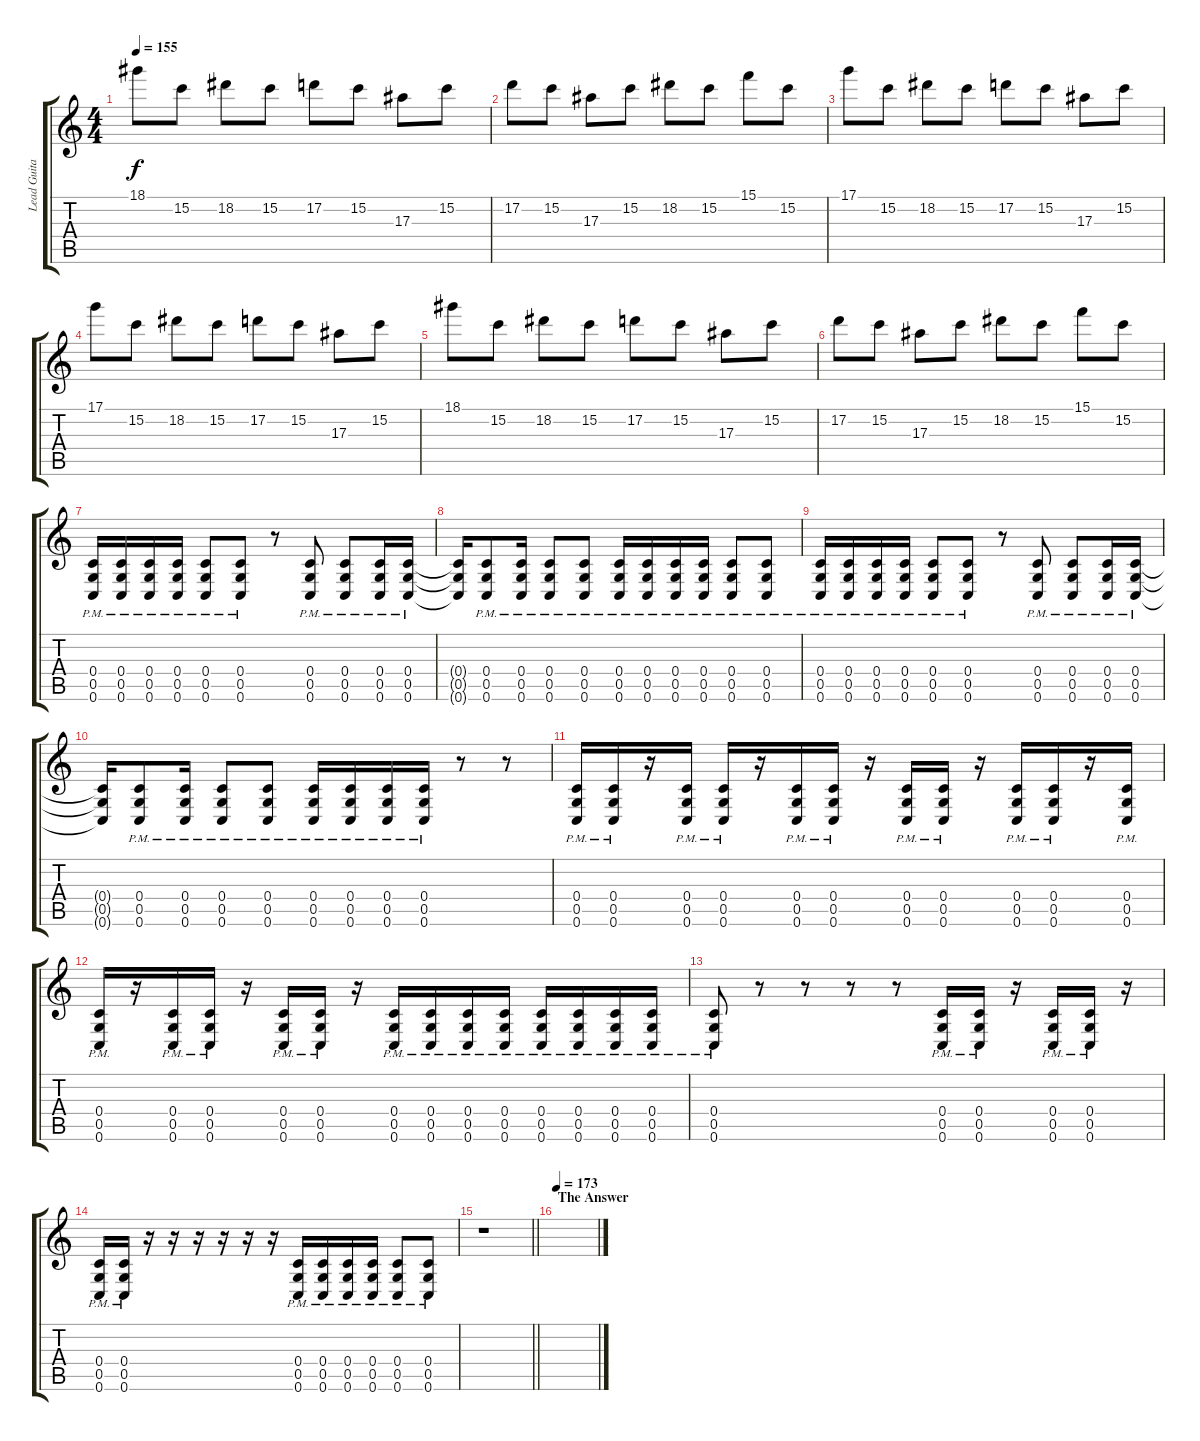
\track ("Lead Guitar (Drop C)" "Lead Guita") {instrument distortionguitar}
\staff {score tabs}
\tuning (D4 A3 F3 C3 G2 C2) {hide}
\ts (4 4)
\tempo 155
\clef g2
\ks c
18.1.8{dy f} 15.2.8 18.2.8 15.2.8 17.2.8 15.2.8 17.3.8 15.2.8 |
17.2.8 15.2.8 17.3.8 15.2.8 18.2.8 15.2.8 15.1.8 15.2.8 |
17.1.8 15.2.8 18.2.8 15.2.8 17.2.8 15.2.8 17.3.8 15.2.8 |
17.1.8 15.2.8 18.2.8 15.2.8 17.2.8 15.2.8 17.3.8 15.2.8 |
18.1.8 15.2.8 18.2.8 15.2.8 17.2.8 15.2.8 17.3.8 15.2.8 |
17.2.8 15.2.8 17.3.8 15.2.8 18.2.8 15.2.8 15.1.8 15.2.8 |
(0.4{pm} 0.5{pm} 0.6{pm}).16 (0.4{pm} 0.5{pm} 0.6{pm}).16 (0.4{pm} 0.5{pm} 0.6{pm}).16 (0.4{pm} 0.5{pm} 0.6{pm}).16 (0.4{pm} 0.5{pm} 0.6{pm}).8 (0.4{pm} 0.5{pm} 0.6{pm}).8 r.8 (0.4{pm} 0.5{pm} 0.6{pm}).8 (0.4{pm} 0.5{pm} 0.6{pm}).8 (0.4{pm} 0.5{pm} 0.6{pm}).16 (0.4{pm} 0.5{pm} 0.6{pm}).16 |
(0.4{t} 0.5{t} 0.6{t}).16 (0.4{pm} 0.5{pm} 0.6{pm}).8 (0.4{pm} 0.5{pm} 0.6{pm}).16 (0.4{pm} 0.5{pm} 0.6{pm}).8 (0.4{pm} 0.5{pm} 0.6{pm}).8 (0.4{pm} 0.5{pm} 0.6{pm}).16 (0.4{pm} 0.5{pm} 0.6{pm}).16 (0.4{pm} 0.5{pm} 0.6{pm}).16 (0.4{pm} 0.5{pm} 0.6{pm}).16 (0.4{pm} 0.5{pm} 0.6{pm}).8 (0.4{pm} 0.5{pm} 0.6{pm}).8 |
(0.4{pm} 0.5{pm} 0.6{pm}).16 (0.4{pm} 0.5{pm} 0.6{pm}).16 (0.4{pm} 0.5{pm} 0.6{pm}).16 (0.4{pm} 0.5{pm} 0.6{pm}).16 (0.4{pm} 0.5{pm} 0.6{pm}).8 (0.4{pm} 0.5{pm} 0.6{pm}).8 r.8 (0.4{pm} 0.5{pm} 0.6{pm}).8 (0.4{pm} 0.5{pm} 0.6{pm}).8 (0.4{pm} 0.5{pm} 0.6{pm}).16 (0.4{pm} 0.5{pm} 0.6{pm}).16 |
(0.4{t} 0.5{t} 0.6{t}).16 (0.4{pm} 0.5{pm} 0.6{pm}).8 (0.4{pm} 0.5{pm} 0.6{pm}).16 (0.4{pm} 0.5{pm} 0.6{pm}).8 (0.4{pm} 0.5{pm} 0.6{pm}).8 (0.4{pm} 0.5{pm} 0.6{pm}).16 (0.4{pm} 0.5{pm} 0.6{pm}).16 (0.4{pm} 0.5{pm} 0.6{pm}).16 (0.4{pm} 0.5{pm} 0.6{pm}).16 r.8 r.8 |
(0.4{pm} 0.5{pm} 0.6{pm}).16 (0.4{pm} 0.5{pm} 0.6{pm}).16 r.16 (0.4{pm} 0.5{pm} 0.6{pm}).16 (0.4{pm} 0.5{pm} 0.6{pm}).16 r.16 (0.4{pm} 0.5{pm} 0.6{pm}).16 (0.4{pm} 0.5{pm} 0.6{pm}).16 r.16 (0.4{pm} 0.5{pm} 0.6{pm}).16 (0.4{pm} 0.5{pm} 0.6{pm}).16 r.16 (0.4{pm} 0.5{pm} 0.6{pm}).16 (0.4{pm} 0.5{pm} 0.6{pm}).16 r.16 (0.4{pm} 0.5{pm} 0.6{pm}).16 |
(0.4{pm} 0.5{pm} 0.6{pm}).16 r.16 (0.4{pm} 0.5{pm} 0.6{pm}).16 (0.4{pm} 0.5{pm} 0.6{pm}).16 r.16 (0.4{pm} 0.5{pm} 0.6{pm}).16 (0.4{pm} 0.5{pm} 0.6{pm}).16 r.16 (0.4{pm} 0.5{pm} 0.6{pm}).16 (0.4{pm} 0.5{pm} 0.6{pm}).16 (0.4{pm} 0.5{pm} 0.6{pm}).16 (0.4{pm} 0.5{pm} 0.6{pm}).16 (0.4{pm} 0.5{pm} 0.6{pm}).16 (0.4{pm} 0.5{pm} 0.6{pm}).16 (0.4{pm} 0.5{pm} 0.6{pm}).16 (0.4{pm} 0.5{pm} 0.6{pm}).16 |
(0.4{pm} 0.5{pm} 0.6{pm}).8 r.8 r.8 r.8 r.8 (0.4{pm} 0.5{pm} 0.6{pm}).16 (0.4{pm} 0.5{pm} 0.6{pm}).16 r.16 (0.4{pm} 0.5{pm} 0.6{pm}).16 (0.4{pm} 0.5{pm} 0.6{pm}).16 r.16 |
(0.4{pm} 0.5{pm} 0.6{pm}).16 (0.4{pm} 0.5{pm} 0.6{pm}).16 r.16 r.16 r.16 r.16 r.16 r.16 (0.4{pm} 0.5{pm} 0.6{pm}).16 (0.4{pm} 0.5{pm} 0.6{pm}).16 (0.4{pm} 0.5{pm} 0.6{pm}).16 (0.4{pm} 0.5{pm} 0.6{pm}).16 (0.4{pm} 0.5{pm} 0.6{pm}).8 (0.4{pm} 0.5{pm} 0.6{pm}).8 |
\barLineRight lightlight
r.1 |
\section ("" "The Answer")
\tempo 173
